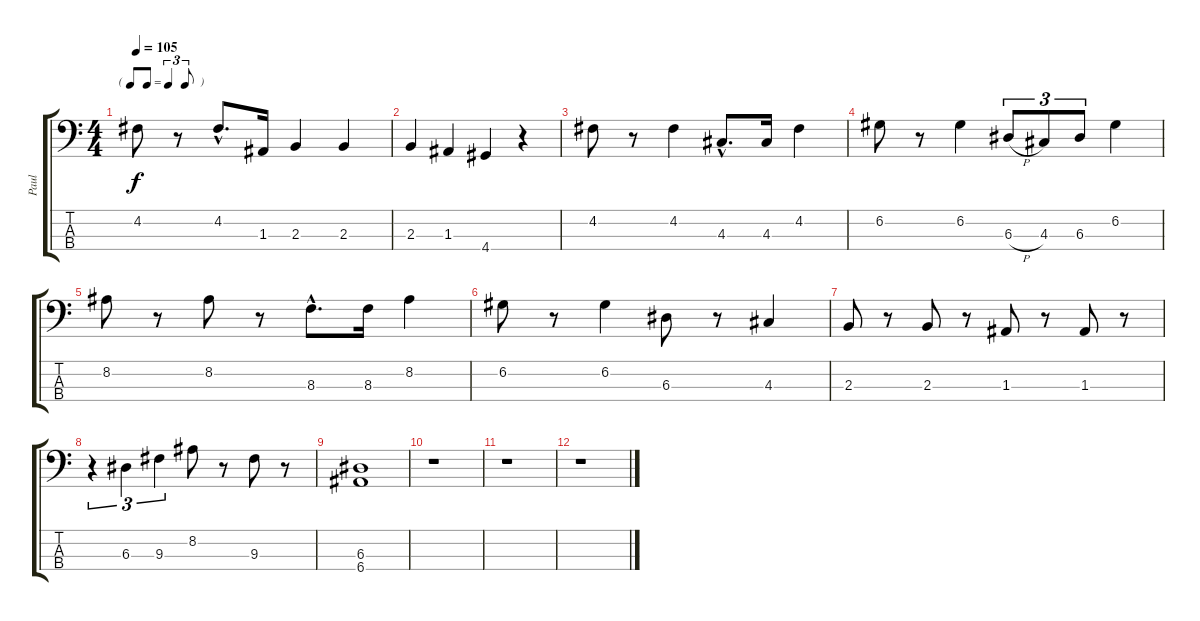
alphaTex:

\track ("Paul" "Paul") {instrument electricbassfinger}
\staff {score tabs}
\tuning (G2 D2 A1 E1) {hide}
\ts (4 4)
\tf triplet8th
\tempo 105
\clef f4
\ks c
4.2.8{dy f} r.8 4.2{hac}.8{d} 1.3.16 2.3.4 2.3.4 |
2.3.4 1.3.4 4.4.4 r.4 |
4.2.8 r.8 4.2.4 4.3{hac}.8{d} 4.3.16 4.2.4 |
6.2.8 r.8 6.2.4 6.3{h}.8{tu (3 2)} 4.3.8{tu (3 2)} 6.3.8{tu (3 2)} 6.2.4 |
8.2.8 r.8 8.2.8 r.8 8.3{hac}.8{d} 8.3.16 8.2.4 |
6.2.8 r.8 6.2.4 6.3.8 r.8 4.3.4 |
2.3.8 r.8 2.3.8 r.8 1.3.8 r.8 1.3.8 r.8 |
r.4{tu (3 2)} 6.3.4{tu (3 2)} 9.3.4{tu (3 2)} 8.2.8 r.8 9.3.8 r.8 |
(6.3 6.4).1 |
r.1 |
r.1 |
r.1
